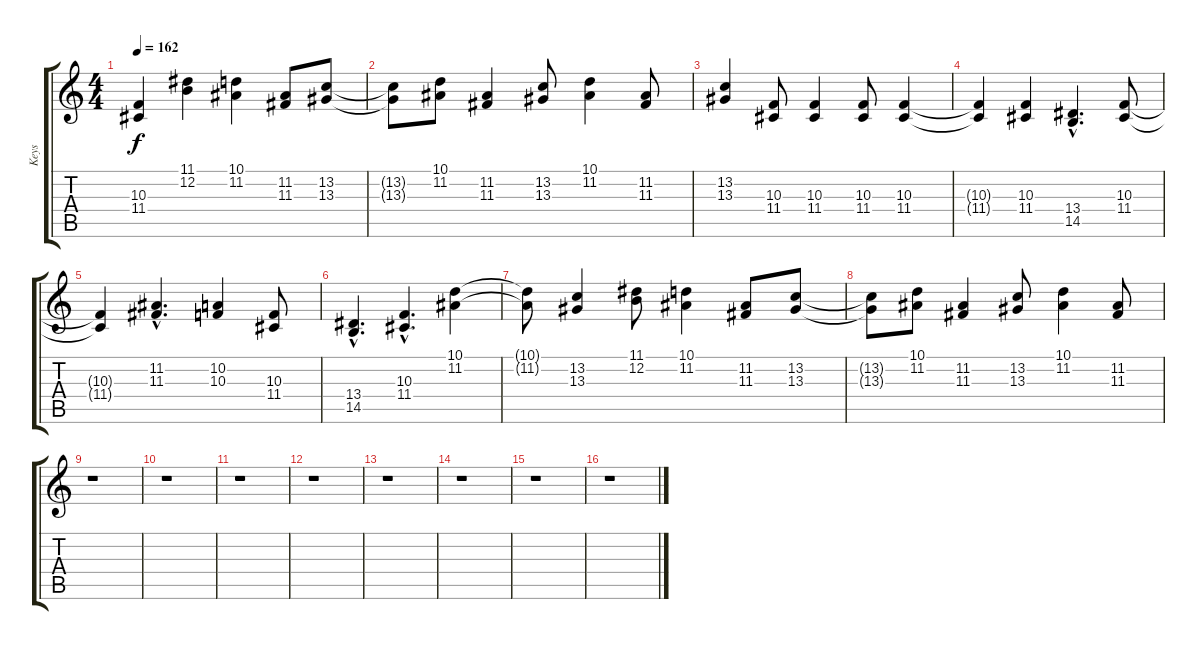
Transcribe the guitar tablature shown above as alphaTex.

\track ("Keys" "Keys") {instrument stringensemble2}
\staff {score tabs}
\tuning (E4 B3 G3 D3 A2 E2) {hide}
\ts (4 4)
\tempo 162
\clef g2
\ks c
(10.3{t} 11.4{t}).4{dy f} (11.1 12.2).4 (10.1 11.2).4 (11.2 11.3).8 (13.2 13.3).8 |
(13.2{t} 13.3{t}).8 (10.1 11.2).8 (11.2 11.3).4 (13.2 13.3).8 (10.1 11.2).4 (11.2 11.3).8 |
(13.2 13.3).4 (10.3 11.4).8 (10.3 11.4).4 (10.3 11.4).8 (10.3 11.4).4 |
(10.3{t} 11.4{t}).4 (10.3 11.4).4 (13.4{hac} 14.5{hac}).4{d} (10.3 11.4).8 |
(10.3{t} 11.4{t}).4 (11.2{hac} 11.3{hac}).4{d} (10.2 10.3).4 (10.3 11.4).8 |
(13.4{hac} 14.5{hac}).4{d} (10.3{hac} 11.4{hac}).4{d} (10.1 11.2).4 |
(10.1{t} 11.2{t}).8 (13.2 13.3).4 (11.1 12.2).8 (10.1 11.2).4 (11.2 11.3).8 (13.2 13.3).8 |
(13.2{t} 13.3{t}).8 (10.1 11.2).8 (11.2 11.3).4 (13.2 13.3).8 (10.1 11.2).4 (11.2 11.3).8 |
r.1 |
r.1 |
r.1 |
r.1 |
r.1 |
r.1 |
r.1 |
r.1
